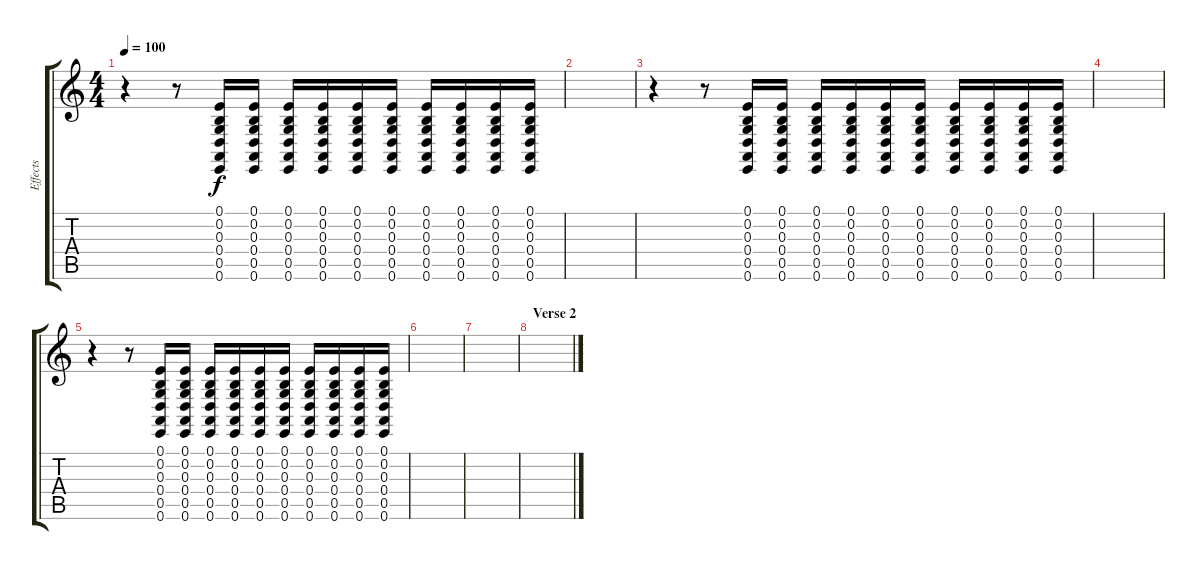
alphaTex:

\track ("Effects" "Effects") {instrument guitarfretnoise}
\staff {score tabs}
\tuning (E4 B3 G3 D3 A2 E2) {hide}
\ts (4 4)
\tempo 100
\clef g2
\ks c
r.4{dy f} r.8 (0.1 0.2 0.3 0.4 0.5 0.6).16 (0.1 0.2 0.3 0.4 0.5 0.6).16 (0.1 0.2 0.3 0.4 0.5 0.6).16 (0.1 0.2 0.3 0.4 0.5 0.6).16 (0.1 0.2 0.3 0.4 0.5 0.6).16 (0.1 0.2 0.3 0.4 0.5 0.6).16 (0.1 0.2 0.3 0.4 0.5 0.6).16 (0.1 0.2 0.3 0.4 0.5 0.6).16 (0.1 0.2 0.3 0.4 0.5 0.6).16 (0.1 0.2 0.3 0.4 0.5 0.6).16 |
|
r.4 r.8 (0.1 0.2 0.3 0.4 0.5 0.6).16 (0.1 0.2 0.3 0.4 0.5 0.6).16 (0.1 0.2 0.3 0.4 0.5 0.6).16 (0.1 0.2 0.3 0.4 0.5 0.6).16 (0.1 0.2 0.3 0.4 0.5 0.6).16 (0.1 0.2 0.3 0.4 0.5 0.6).16 (0.1 0.2 0.3 0.4 0.5 0.6).16 (0.1 0.2 0.3 0.4 0.5 0.6).16 (0.1 0.2 0.3 0.4 0.5 0.6).16 (0.1 0.2 0.3 0.4 0.5 0.6).16 |
|
r.4 r.8 (0.1 0.2 0.3 0.4 0.5 0.6).16 (0.1 0.2 0.3 0.4 0.5 0.6).16 (0.1 0.2 0.3 0.4 0.5 0.6).16 (0.1 0.2 0.3 0.4 0.5 0.6).16 (0.1 0.2 0.3 0.4 0.5 0.6).16 (0.1 0.2 0.3 0.4 0.5 0.6).16 (0.1 0.2 0.3 0.4 0.5 0.6).16 (0.1 0.2 0.3 0.4 0.5 0.6).16 (0.1 0.2 0.3 0.4 0.5 0.6).16 (0.1 0.2 0.3 0.4 0.5 0.6).16 |
|
|
\section ("" "Verse 2")
